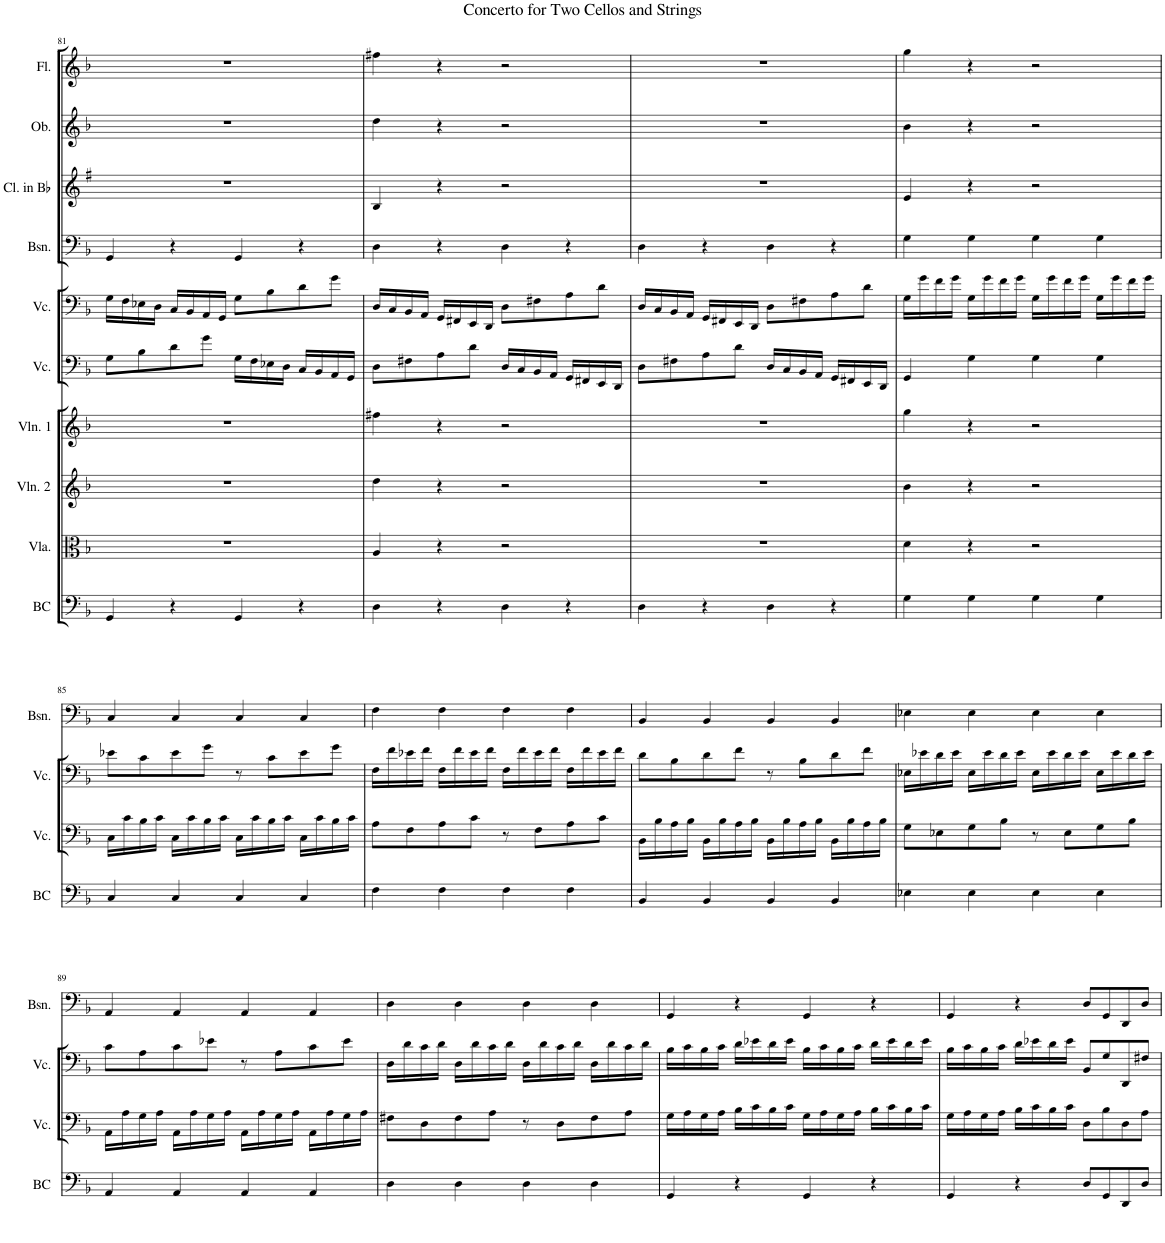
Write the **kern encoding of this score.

**kern	**kern	**kern	**kern	**kern	**kern	**kern	**kern	**kern	**kern
*part10	*part9	*part8	*part7	*part6	*part5	*part4	*part3	*part2	*part1
*staff10	*staff9	*staff8	*staff7	*staff6	*staff5	*staff4	*staff3	*staff2	*staff1
*I"Basso Continuo	*I"Viola	*I"Violin 2	*I"Violin 1	*I"Violoncello	*I"Violoncello	*I"Bassoon	*I"Clarinet in Bb	*I"Oboe	*I"Flute
*I'BC	*I'Vla.	*I'Vln. 2	*I'Vln. 1	*I'Vc.	*I'Vc.	*I'Bsn.	*I'Cl. in Bb	*I'Ob.	*I'Fl.
!!LO:PB:g=z
*clefF4	*clefC3	*clefG2	*clefG2	*clefF4	*clefF4	*clefF4	*clefG2	*clefG2	*clefG2
*	*	*	*	*	*	*	*Trd1c2	*	*
*k[b-]	*k[b-]	*k[b-]	*k[b-]	*k[b-]	*k[b-]	*k[b-]	*k[f#]	*k[b-]	*k[b-]
*M4/4	*M4/4	*M4/4	*M4/4	*M4/4	*M4/4	*M4/4	*M4/4	*M4/4	*M4/4
=81	=81	=81	=81	=81	=81	=81	=81	=81	=81
4GG/	1r	1r	1r	8G\L	16G\LL	4GG/	1r	1r	1r
.	.	.	.	.	16F\	.	.	.	.
.	.	.	.	8B-\	16E-X\	.	.	.	.
.	.	.	.	.	16D\JJ	.	.	.	.
4r	.	.	.	8d\	16C/LL	4r	.	.	.
.	.	.	.	.	16BB-/	.	.	.	.
.	.	.	.	8g\J	16AA/	.	.	.	.
.	.	.	.	.	16GG/JJ	.	.	.	.
4GG/	.	.	.	16G\LL	8G\L	4GG/	.	.	.
.	.	.	.	16F\	.	.	.	.	.
.	.	.	.	16E-X\	8B-\	.	.	.	.
.	.	.	.	16D\JJ	.	.	.	.	.
4r	.	.	.	16C/LL	8d\	4r	.	.	.
.	.	.	.	16BB-/	.	.	.	.	.
.	.	.	.	16AA/	8g\J	.	.	.	.
.	.	.	.	16GG/JJ	.	.	.	.	.
=82	=82	=82	=82	=82	=82	=82	=82	=82	=82
4D\	4A/	4dd\	4ff#X\	8D\L	16D/LL	4D\	4B/	4dd\	4ff#X\
.	.	.	.	.	16C/	.	.	.	.
.	.	.	.	8F#X\	16BB-/	.	.	.	.
.	.	.	.	.	16AA/JJ	.	.	.	.
4r	4r	4r	4r	8A\	16GG/LL	4r	4r	4r	4r
.	.	.	.	.	16FF#X/	.	.	.	.
.	.	.	.	8d\J	16EE/	.	.	.	.
.	.	.	.	.	16DD/JJ	.	.	.	.
4D\	2r	2r	2r	16D/LL	8D\L	4D\	2r	2r	2r
.	.	.	.	16C/	.	.	.	.	.
.	.	.	.	16BB-/	8F#X\	.	.	.	.
.	.	.	.	16AA/JJ	.	.	.	.	.
4r	.	.	.	16GG/LL	8A\	4r	.	.	.
.	.	.	.	16FF#X/	.	.	.	.	.
.	.	.	.	16EE/	8d\J	.	.	.	.
.	.	.	.	16DD/JJ	.	.	.	.	.
=83	=83	=83	=83	=83	=83	=83	=83	=83	=83
4D\	1r	1r	1r	8D\L	16D/LL	4D\	1r	1r	1r
.	.	.	.	.	16C/	.	.	.	.
.	.	.	.	8F#X\	16BB-/	.	.	.	.
.	.	.	.	.	16AA/JJ	.	.	.	.
4r	.	.	.	8A\	16GG/LL	4r	.	.	.
.	.	.	.	.	16FF#X/	.	.	.	.
.	.	.	.	8d\J	16EE/	.	.	.	.
.	.	.	.	.	16DD/JJ	.	.	.	.
4D\	.	.	.	16D/LL	8D\L	4D\	.	.	.
.	.	.	.	16C/	.	.	.	.	.
.	.	.	.	16BB-/	8F#X\	.	.	.	.
.	.	.	.	16AA/JJ	.	.	.	.	.
4r	.	.	.	16GG/LL	8A\	4r	.	.	.
.	.	.	.	16FF#X/	.	.	.	.	.
.	.	.	.	16EE/	8d\J	.	.	.	.
.	.	.	.	16DD/JJ	.	.	.	.	.
=84	=84	=84	=84	=84	=84	=84	=84	=84	=84
4G\	4d\	4b-\	4gg\	4GG/	16G\LL	4G\	4e/	4b-\	4gg\
.	.	.	.	.	16g\	.	.	.	.
.	.	.	.	.	16f\	.	.	.	.
.	.	.	.	.	16g\JJ	.	.	.	.
4G\	4r	4r	4r	4G\	16G\LL	4G\	4r	4r	4r
.	.	.	.	.	16g\	.	.	.	.
.	.	.	.	.	16f\	.	.	.	.
.	.	.	.	.	16g\JJ	.	.	.	.
4G\	2r	2r	2r	4G\	16G\LL	4G\	2r	2r	2r
.	.	.	.	.	16g\	.	.	.	.
.	.	.	.	.	16f\	.	.	.	.
.	.	.	.	.	16g\JJ	.	.	.	.
4G\	.	.	.	4G\	16G\LL	4G\	.	.	.
.	.	.	.	.	16g\	.	.	.	.
.	.	.	.	.	16f\	.	.	.	.
.	.	.	.	.	16g\JJ	.	.	.	.
!!LO:LB:g=z
=85	=85	=85	=85	=85	=85	=85	=85	=85	=85
4C/	1r	1r	1r	16C\LL	8e-X\L	4C/	1r	1r	1r
.	.	.	.	16c\	.	.	.	.	.
.	.	.	.	16B-\	8c\	.	.	.	.
.	.	.	.	16c\JJ	.	.	.	.	.
4C/	.	.	.	16C\LL	8e-\	4C/	.	.	.
.	.	.	.	16c\	.	.	.	.	.
.	.	.	.	16B-\	8g\J	.	.	.	.
.	.	.	.	16c\JJ	.	.	.	.	.
4C/	.	.	.	16C\LL	8r	4C/	.	.	.
.	.	.	.	16c\	.	.	.	.	.
.	.	.	.	16B-\	8c\L	.	.	.	.
.	.	.	.	16c\JJ	.	.	.	.	.
4C/	.	.	.	16C\LL	8e-\	4C/	.	.	.
.	.	.	.	16c\	.	.	.	.	.
.	.	.	.	16B-\	8g\J	.	.	.	.
.	.	.	.	16c\JJ	.	.	.	.	.
=86	=86	=86	=86	=86	=86	=86	=86	=86	=86
4F\	1r	1r	1r	8A\L	16F\LL	4F\	1r	1r	1r
.	.	.	.	.	16f\	.	.	.	.
.	.	.	.	8F\	16e-X\	.	.	.	.
.	.	.	.	.	16f\JJ	.	.	.	.
4F\	.	.	.	8A\	16F\LL	4F\	.	.	.
.	.	.	.	.	16f\	.	.	.	.
.	.	.	.	8c\J	16e-\	.	.	.	.
.	.	.	.	.	16f\JJ	.	.	.	.
4F\	.	.	.	8r	16F\LL	4F\	.	.	.
.	.	.	.	.	16f\	.	.	.	.
.	.	.	.	8F\L	16e-\	.	.	.	.
.	.	.	.	.	16f\JJ	.	.	.	.
4F\	.	.	.	8A\	16F\LL	4F\	.	.	.
.	.	.	.	.	16f\	.	.	.	.
.	.	.	.	8c\J	16e-\	.	.	.	.
.	.	.	.	.	16f\JJ	.	.	.	.
=87	=87	=87	=87	=87	=87	=87	=87	=87	=87
4BB-/	1r	1r	1r	16BB-\LL	8d\L	4BB-/	1r	1r	1r
.	.	.	.	16B-\	.	.	.	.	.
.	.	.	.	16A\	8B-\	.	.	.	.
.	.	.	.	16B-\JJ	.	.	.	.	.
4BB-/	.	.	.	16BB-\LL	8d\	4BB-/	.	.	.
.	.	.	.	16B-\	.	.	.	.	.
.	.	.	.	16A\	8f\J	.	.	.	.
.	.	.	.	16B-\JJ	.	.	.	.	.
4BB-/	.	.	.	16BB-\LL	8r	4BB-/	.	.	.
.	.	.	.	16B-\	.	.	.	.	.
.	.	.	.	16A\	8B-\L	.	.	.	.
.	.	.	.	16B-\JJ	.	.	.	.	.
4BB-/	.	.	.	16BB-\LL	8d\	4BB-/	.	.	.
.	.	.	.	16B-\	.	.	.	.	.
.	.	.	.	16A\	8f\J	.	.	.	.
.	.	.	.	16B-\JJ	.	.	.	.	.
=88	=88	=88	=88	=88	=88	=88	=88	=88	=88
4E-X\	1r	1r	1r	8G\L	16E-X\LL	4E-X\	1r	1r	1r
.	.	.	.	.	16e-X\	.	.	.	.
.	.	.	.	8E-X\	16d\	.	.	.	.
.	.	.	.	.	16e-\JJ	.	.	.	.
4E-\	.	.	.	8G\	16E-\LL	4E-\	.	.	.
.	.	.	.	.	16e-\	.	.	.	.
.	.	.	.	8B-\J	16d\	.	.	.	.
.	.	.	.	.	16e-\JJ	.	.	.	.
4E-\	.	.	.	8r	16E-\LL	4E-\	.	.	.
.	.	.	.	.	16e-\	.	.	.	.
.	.	.	.	8E-\L	16d\	.	.	.	.
.	.	.	.	.	16e-\JJ	.	.	.	.
4E-\	.	.	.	8G\	16E-\LL	4E-\	.	.	.
.	.	.	.	.	16e-\	.	.	.	.
.	.	.	.	8B-\J	16d\	.	.	.	.
.	.	.	.	.	16e-\JJ	.	.	.	.
!!LO:LB:g=z
=89	=89	=89	=89	=89	=89	=89	=89	=89	=89
4AA/	1r	1r	1r	16AA\LL	8c\L	4AA/	1r	1r	1r
.	.	.	.	16A\	.	.	.	.	.
.	.	.	.	16G\	8A\	.	.	.	.
.	.	.	.	16A\JJ	.	.	.	.	.
4AA/	.	.	.	16AA\LL	8c\	4AA/	.	.	.
.	.	.	.	16A\	.	.	.	.	.
.	.	.	.	16G\	8e-X\J	.	.	.	.
.	.	.	.	16A\JJ	.	.	.	.	.
4AA/	.	.	.	16AA\LL	8r	4AA/	.	.	.
.	.	.	.	16A\	.	.	.	.	.
.	.	.	.	16G\	8A\L	.	.	.	.
.	.	.	.	16A\JJ	.	.	.	.	.
4AA/	.	.	.	16AA\LL	8c\	4AA/	.	.	.
.	.	.	.	16A\	.	.	.	.	.
.	.	.	.	16G\	8e-\J	.	.	.	.
.	.	.	.	16A\JJ	.	.	.	.	.
=90	=90	=90	=90	=90	=90	=90	=90	=90	=90
4D\	1r	1r	1r	8F#X\L	16D\LL	4D\	1r	1r	1r
.	.	.	.	.	16d\	.	.	.	.
.	.	.	.	8D\	16c\	.	.	.	.
.	.	.	.	.	16d\JJ	.	.	.	.
4D\	.	.	.	8F#\	16D\LL	4D\	.	.	.
.	.	.	.	.	16d\	.	.	.	.
.	.	.	.	8A\J	16c\	.	.	.	.
.	.	.	.	.	16d\JJ	.	.	.	.
4D\	.	.	.	8r	16D\LL	4D\	.	.	.
.	.	.	.	.	16d\	.	.	.	.
.	.	.	.	8D\L	16c\	.	.	.	.
.	.	.	.	.	16d\JJ	.	.	.	.
4D\	.	.	.	8F#\	16D\LL	4D\	.	.	.
.	.	.	.	.	16d\	.	.	.	.
.	.	.	.	8A\J	16c\	.	.	.	.
.	.	.	.	.	16d\JJ	.	.	.	.
=91	=91	=91	=91	=91	=91	=91	=91	=91	=91
4GG/	1r	1r	1r	16G\LL	16B-\LL	4GG/	1r	1r	1r
.	.	.	.	16A\	16c\	.	.	.	.
.	.	.	.	16G\	16B-\	.	.	.	.
.	.	.	.	16A\JJ	16c\JJ	.	.	.	.
4r	.	.	.	16B-\LL	16d\LL	4r	.	.	.
.	.	.	.	16c\	16e-X\	.	.	.	.
.	.	.	.	16B-\	16d\	.	.	.	.
.	.	.	.	16c\JJ	16e-\JJ	.	.	.	.
4GG/	.	.	.	16G\LL	16B-\LL	4GG/	.	.	.
.	.	.	.	16A\	16c\	.	.	.	.
.	.	.	.	16G\	16B-\	.	.	.	.
.	.	.	.	16A\JJ	16c\JJ	.	.	.	.
4r	.	.	.	16B-\LL	16d\LL	4r	.	.	.
.	.	.	.	16c\	16e-\	.	.	.	.
.	.	.	.	16B-\	16d\	.	.	.	.
.	.	.	.	16c\JJ	16e-\JJ	.	.	.	.
=92	=92	=92	=92	=92	=92	=92	=92	=92	=92
4GG/	1r	1r	1r	16G\LL	16B-\LL	4GG/	1r	1r	1r
.	.	.	.	16A\	16c\	.	.	.	.
.	.	.	.	16G\	16B-\	.	.	.	.
.	.	.	.	16A\JJ	16c\JJ	.	.	.	.
4r	.	.	.	16B-\LL	16d\LL	4r	.	.	.
.	.	.	.	16c\	16e-X\	.	.	.	.
.	.	.	.	16B-\	16d\	.	.	.	.
.	.	.	.	16c\JJ	16e-\JJ	.	.	.	.
8D/L	.	.	.	8D\L	8BB-/L	8D/L	.	.	.
8GG/	.	.	.	8B-\	8G/	8GG/	.	.	.
8DD/	.	.	.	8D\	8DD/	8DD/	.	.	.
8D/J	.	.	.	8A\J	8F#X/J	8D/J	.	.	.
=	=	=	=	=	=	=	=	=	=
*-	*-	*-	*-	*-	*-	*-	*-	*-	*-
